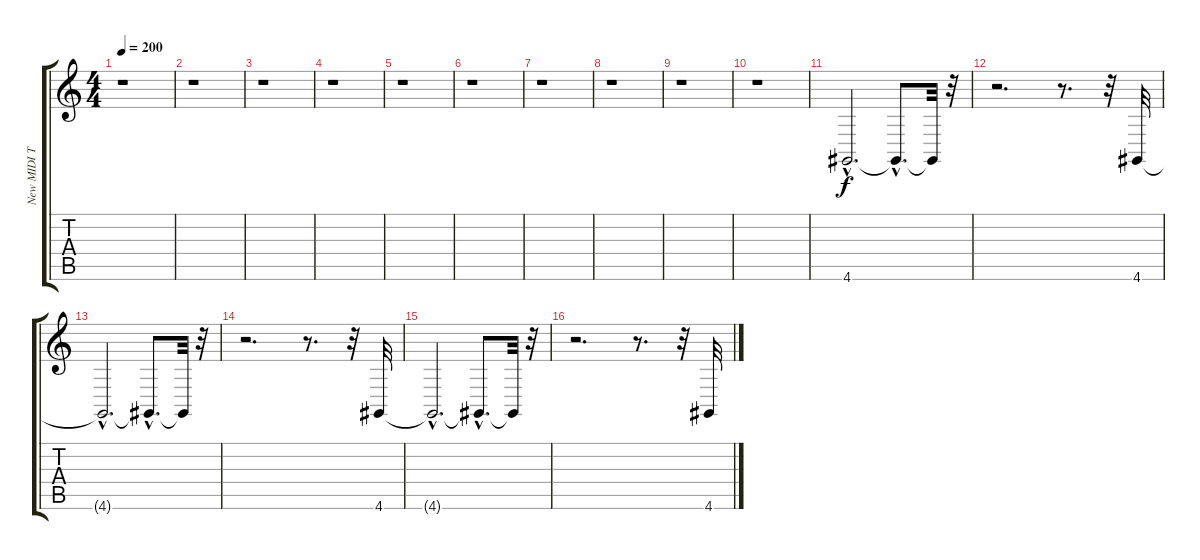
\track ("New MIDI Track" "New MIDI T") {instrument tubularbells}
\staff {score tabs}
\tuning (E4 B3 G3 D3 A2 E2) {hide}
\ts (4 4)
\tempo 200
\clef g2
\ks c
r.1{dy f instrument tubularbells} |
r.1 |
r.1 |
r.1 |
r.1 |
r.1 |
r.1 |
r.1 |
r.1 |
r.1 |
4.6{hac}.2{d} 4.6{hac t}.8{d} 4.6{t}.32 r.32 |
r.2{d} r.8{d} r.32 4.6.32 |
4.6{hac t}.2{d} 4.6{hac t}.8{d} 4.6{t}.32 r.32 |
r.2{d} r.8{d} r.32 4.6.32 |
4.6{hac t}.2{d} 4.6{hac t}.8{d} 4.6{t}.32 r.32 |
r.2{d} r.8{d} r.32 4.6.32
